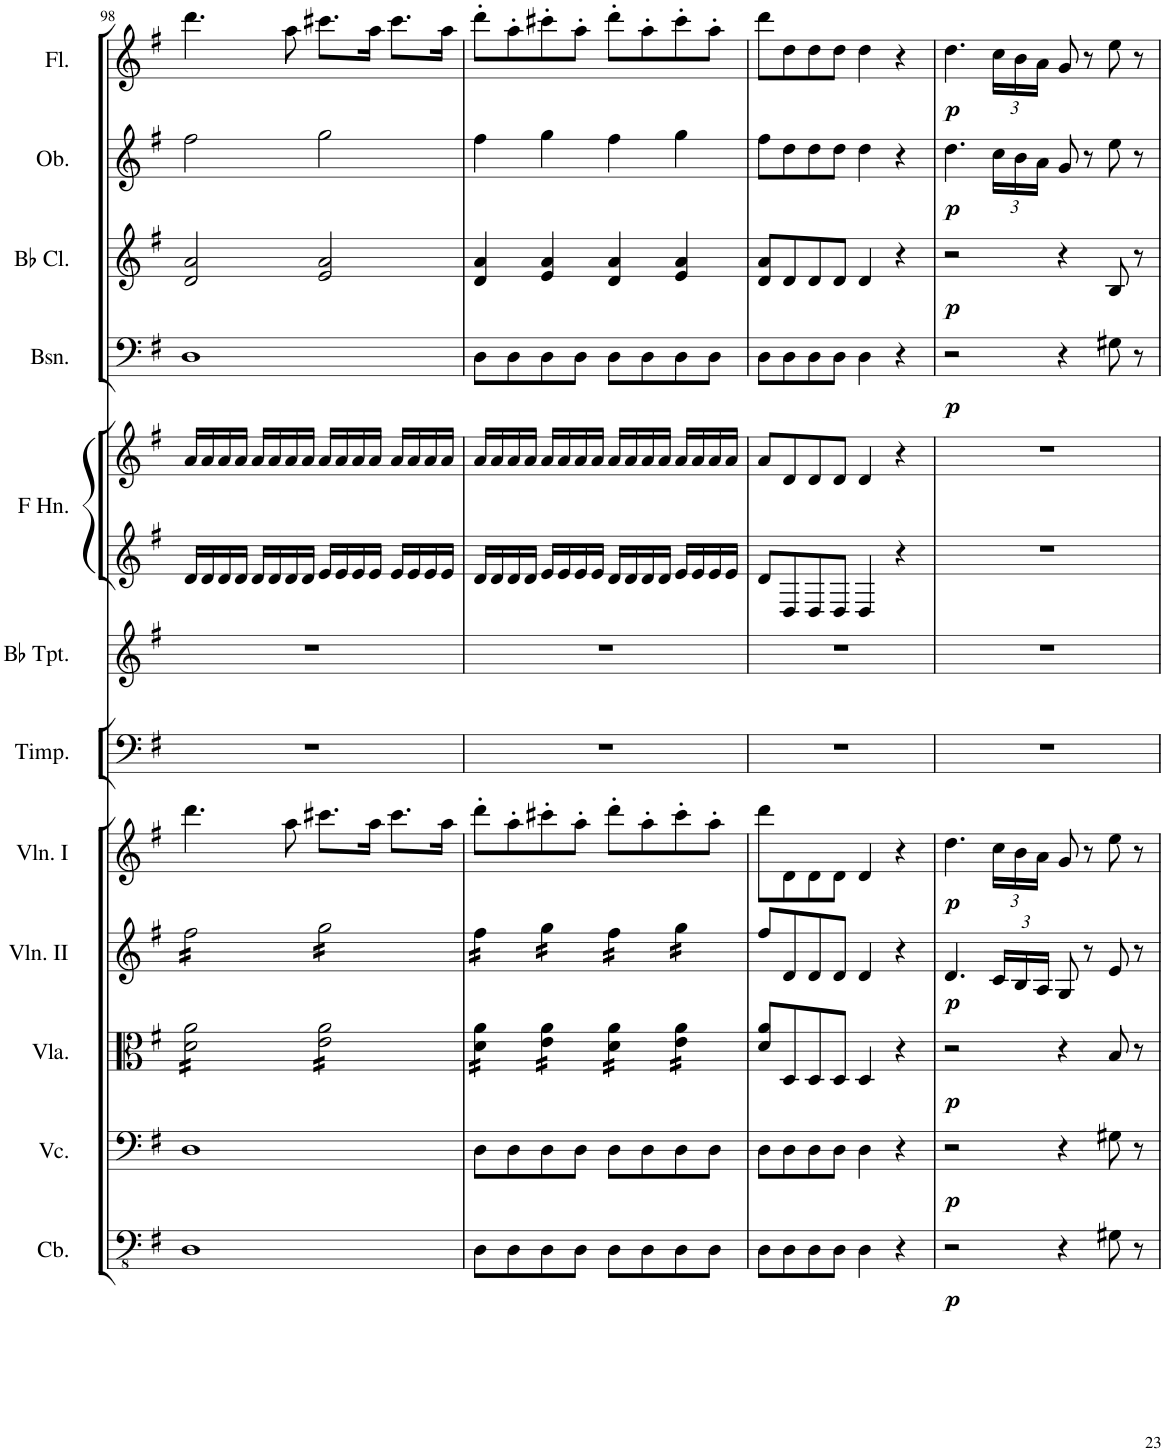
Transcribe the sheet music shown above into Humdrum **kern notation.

**kern	**dynam	**kern	**dynam	**kern	**dynam	**kern	**dynam	**kern	**dynam	**kern	**kern	**kern	**kern	**kern	**dynam	**kern	**dynam	**kern	**dynam	**kern	**dynam
*part12	*part12	*part11	*part11	*part10	*part10	*part9	*part9	*part8	*part8	*part7	*part6	*part5	*part5	*part4	*part4	*part3	*part3	*part2	*part2	*part1	*part1
*staff13	*staff13	*staff12	*staff12	*staff11	*staff11	*staff10	*staff10	*staff9	*staff9	*staff8	*staff7	*staff6	*staff5	*staff4	*staff4	*staff3	*staff3	*staff2	*staff2	*staff1	*staff1
*I"Contrabasses	*	*I"Violoncellos	*	*I"Violas	*	*I"Violins II	*	*I"Violins I	*	*I"Timpani	*I"Trumpets in Bb	*I"Horns in F	*	*I"Bassoons	*	*I"Clarinets in Bb	*	*I"Oboes	*	*I"Flutes	*
*I'Cb.	*	*I'Vc.	*	*I'Vla.	*	*I'Vln. II	*	*I'Vln. I	*	*I'Timp.	*	*	*	*I'Bsn.	*	*	*	*I'Ob.	*	*I'Fl.	*
!!LO:PB:g=z
*clefFv4	*	*clefF4	*	*clefC3	*	*clefG2	*	*clefG2	*	*clefF4	*clefG2	*clefG2	*clefG2	*clefF4	*	*clefG2	*	*clefG2	*	*clefG2	*
*	*	*	*	*	*	*	*	*	*	*	*ITrd1c2	*ITrd4c7	*ITrd4c7	*	*	*ITrd1c2	*	*	*	*	*
*k[f#]	*	*k[f#]	*	*k[f#]	*	*k[f#]	*	*k[f#]	*	*k[f#]	*k[f#]	*k[f#]	*k[f#]	*k[f#]	*	*k[f#]	*	*k[f#]	*	*k[f#]	*
*M4/4	*	*M4/4	*	*M4/4	*	*M4/4	*	*M4/4	*	*M4/4	*M4/4	*M4/4	*M4/4	*M4/4	*	*M4/4	*	*M4/4	*	*M4/4	*
=98	=98	=98	=98	=98	=98	=98	=98	=98	=98	=98	=98	=98	=98	=98	=98	=98	=98	=98	=98	=98	=98
*	*	*	*	*tremolo	*	*	*	*	*	*	*	*	*	*	*	*	*	*	*	*	*
*	*	*	*	*	*	*tremolo	*	*	*	*	*	*	*	*	*	*	*	*	*	*	*
1DD	.	1D	.	16d\ 16a\LL	.	16ff#\LL	.	4.ddd\	.	1r	1r	16d/LL	16a/LL	1D	.	2d/ 2a/	.	2ff#\	.	4.ddd\	.
.	.	.	.	16d\ 16a\	.	16ff#\	.	.	.	.	.	16d/	16a/	.	.	.	.	.	.	.	.
.	.	.	.	16d\ 16a\	.	16ff#\	.	.	.	.	.	16d/	16a/	.	.	.	.	.	.	.	.
.	.	.	.	16d\ 16a\	.	16ff#\	.	.	.	.	.	16d/JJ	16a/JJ	.	.	.	.	.	.	.	.
.	.	.	.	16d\ 16a\	.	16ff#\	.	.	.	.	.	16d/LL	16a/LL	.	.	.	.	.	.	.	.
.	.	.	.	16d\ 16a\	.	16ff#\	.	.	.	.	.	16d/	16a/	.	.	.	.	.	.	.	.
.	.	.	.	16d\ 16a\	.	16ff#\	.	8aa\	.	.	.	16d/	16a/	.	.	.	.	.	.	8aa\	.
.	.	.	.	16d\ 16a\JJ	.	16ff#\JJ	.	.	.	.	.	16d/JJ	16a/JJ	.	.	.	.	.	.	.	.
.	.	.	.	16e\ 16a\LL	.	16gg\LL	.	8.ccc#X\L	.	.	.	16e/LL	16a/LL	.	.	2e/ 2a/	.	2gg\	.	8.ccc#X\L	.
.	.	.	.	16e\ 16a\	.	16gg\	.	.	.	.	.	16e/	16a/	.	.	.	.	.	.	.	.
.	.	.	.	16e\ 16a\	.	16gg\	.	.	.	.	.	16e/	16a/	.	.	.	.	.	.	.	.
.	.	.	.	16e\ 16a\	.	16gg\	.	16aa\Jk	.	.	.	16e/JJ	16a/JJ	.	.	.	.	.	.	16aa\Jk	.
.	.	.	.	16e\ 16a\	.	16gg\	.	8.ccc#\L	.	.	.	16e/LL	16a/LL	.	.	.	.	.	.	8.ccc#\L	.
.	.	.	.	16e\ 16a\	.	16gg\	.	.	.	.	.	16e/	16a/	.	.	.	.	.	.	.	.
.	.	.	.	16e\ 16a\	.	16gg\	.	.	.	.	.	16e/	16a/	.	.	.	.	.	.	.	.
.	.	.	.	16e\ 16a\JJ	.	16gg\JJ	.	16aa\Jk	.	.	.	16e/JJ	16a/JJ	.	.	.	.	.	.	16aa\Jk	.
=99	=99	=99	=99	=99	=99	=99	=99	=99	=99	=99	=99	=99	=99	=99	=99	=99	=99	=99	=99	=99	=99
8DD\L	.	8D\L	.	16d\ 16a\LL	.	16ff#\LL	.	8ddd'\L	.	1r	1r	16d/LL	16a/LL	8D\L	.	4d/ 4a/	.	4ff#\	.	8ddd'\L	.
.	.	.	.	16d\ 16a\	.	16ff#\	.	.	.	.	.	16d/	16a/	.	.	.	.	.	.	.	.
8DD\	.	8D\	.	16d\ 16a\	.	16ff#\	.	8aa'\	.	.	.	16d/	16a/	8D\	.	.	.	.	.	8aa'\	.
.	.	.	.	16d\ 16a\JJ	.	16ff#\JJ	.	.	.	.	.	16d/JJ	16a/JJ	.	.	.	.	.	.	.	.
8DD\	.	8D\	.	16e\ 16a\LL	.	16gg\LL	.	8ccc#X'\	.	.	.	16e/LL	16a/LL	8D\	.	4e/ 4a/	.	4gg\	.	8ccc#X'\	.
.	.	.	.	16e\ 16a\	.	16gg\	.	.	.	.	.	16e/	16a/	.	.	.	.	.	.	.	.
8DD\J	.	8D\J	.	16e\ 16a\	.	16gg\	.	8aa'\J	.	.	.	16e/	16a/	8D\J	.	.	.	.	.	8aa'\J	.
.	.	.	.	16e\ 16a\JJ	.	16gg\JJ	.	.	.	.	.	16e/JJ	16a/JJ	.	.	.	.	.	.	.	.
8DD\L	.	8D\L	.	16d\ 16a\LL	.	16ff#\LL	.	8ddd'\L	.	.	.	16d/LL	16a/LL	8D\L	.	4d/ 4a/	.	4ff#\	.	8ddd'\L	.
.	.	.	.	16d\ 16a\	.	16ff#\	.	.	.	.	.	16d/	16a/	.	.	.	.	.	.	.	.
8DD\	.	8D\	.	16d\ 16a\	.	16ff#\	.	8aa'\	.	.	.	16d/	16a/	8D\	.	.	.	.	.	8aa'\	.
.	.	.	.	16d\ 16a\JJ	.	16ff#\JJ	.	.	.	.	.	16d/JJ	16a/JJ	.	.	.	.	.	.	.	.
8DD\	.	8D\	.	16e\ 16a\LL	.	16gg\LL	.	8ccc#'\	.	.	.	16e/LL	16a/LL	8D\	.	4e/ 4a/	.	4gg\	.	8ccc#'\	.
.	.	.	.	16e\ 16a\	.	16gg\	.	.	.	.	.	16e/	16a/	.	.	.	.	.	.	.	.
8DD\J	.	8D\J	.	16e\ 16a\	.	16gg\	.	8aa'\J	.	.	.	16e/	16a/	8D\J	.	.	.	.	.	8aa'\J	.
.	.	.	.	16e\ 16a\JJ	.	16gg\JJ	.	.	.	.	.	16e/JJ	16a/JJ	.	.	.	.	.	.	.	.
*	*	*	*	*	*	*Xtremolo	*	*	*	*	*	*	*	*	*	*	*	*	*	*	*
*	*	*	*	*Xtremolo	*	*	*	*	*	*	*	*	*	*	*	*	*	*	*	*	*
=100	=100	=100	=100	=100	=100	=100	=100	=100	=100	=100	=100	=100	=100	=100	=100	=100	=100	=100	=100	=100	=100
8DD\L	.	8D\L	.	8d/ 8a/L	.	8ff#/L	.	8ddd\L	.	1r	1r	8d/L	8a/L	8D\L	.	8d/ 8a/L	.	8ff#\L	.	8ddd\L	.
8DD\	.	8D\	.	8D/	.	8d/	.	8d\	.	.	.	8D/	8d/	8D\	.	8d/	.	8dd\	.	8dd\	.
8DD\	.	8D\	.	8D/	.	8d/	.	8d\	.	.	.	8D/	8d/	8D\	.	8d/	.	8dd\	.	8dd\	.
8DD\J	.	8D\J	.	8D/J	.	8d/J	.	8d\J	.	.	.	8D/J	8d/J	8D\J	.	8d/J	.	8dd\J	.	8dd\J	.
4DD\	.	4D\	.	4D/	.	4d/	.	4d/	.	.	.	4D/	4d/	4D\	.	4d/	.	4dd\	.	4dd\	.
4r	.	4r	.	4r	.	4r	.	4r	.	.	.	4r	4r	4r	.	4r	.	4r	.	4r	.
=101	=101	=101	=101	=101	=101	=101	=101	=101	=101	=101	=101	=101	=101	=101	=101	=101	=101	=101	=101	=101	=101
!	!LO:DY:b	!	!LO:DY:b	!	!LO:DY:b	!	!LO:DY:b	!	!LO:DY:b	!	!	!	!	!	!LO:DY:b	!	!LO:DY:b	!	!LO:DY:b	!	!LO:DY:b
2r	p	2r	p	2r	p	4.d/	p	4.dd\	p	1r	1r	1r	1r	2r	p	2r	p	4.dd\	p	4.dd\	p
*	*	*	*	*	*	*Xbrackettup	*	*Xbrackettup	*	*	*	*	*	*	*	*	*	*Xbrackettup	*	*Xbrackettup	*
.	.	.	.	.	.	24c/LL	.	24cc\LL	.	.	.	.	.	.	.	.	.	24cc\LL	.	24cc\LL	.
.	.	.	.	.	.	24B/	.	24b\	.	.	.	.	.	.	.	.	.	24b\	.	24b\	.
.	.	.	.	.	.	24A/JJ	.	24a\JJ	.	.	.	.	.	.	.	.	.	24a\JJ	.	24a\JJ	.
4r	.	4r	.	4r	.	8G/	.	8g/	.	.	.	.	.	4r	.	4r	.	8g/	.	8g/	.
.	.	.	.	.	.	8r	.	8r	.	.	.	.	.	.	.	.	.	8r	.	8r	.
8GG#X\	.	8G#X\	.	8B/	.	8e/	.	8ee\	.	.	.	.	.	8G#X\	.	8B/	.	8ee\	.	8ee\	.
8r	.	8r	.	8r	.	8r	.	8r	.	.	.	.	.	8r	.	8r	.	8r	.	8r	.
=	=	=	=	=	=	=	=	=	=	=	=	=	=	=	=	=	=	=	=	=	=
*-	*-	*-	*-	*-	*-	*-	*-	*-	*-	*-	*-	*-	*-	*-	*-	*-	*-	*-	*-	*-	*-
